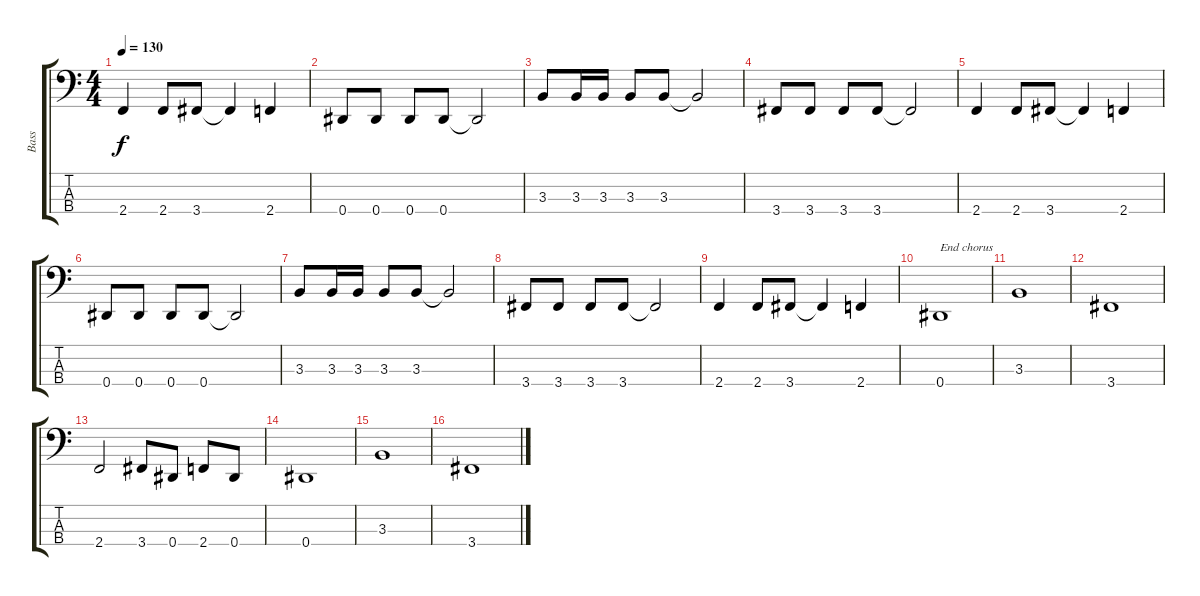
\track ("Bass" "Bass") {instrument electricbassfinger}
\staff {score tabs}
\tuning (Gb2 Db2 Ab1 Eb1) {hide}
\ts (4 4)
\tempo 130
\clef f4
\ks c
2.4.4{dy f} 2.4.8 3.4.8 3.4{t}.4 2.4.4 |
0.4.8 0.4.8 0.4.8 0.4.8 0.4{t}.2 |
3.3.8 3.3.16 3.3.16 3.3.8 3.3.8 3.3{t}.2 |
3.4.8 3.4.8 3.4.8 3.4.8 3.4{t}.2 |
2.4.4 2.4.8 3.4.8 3.4{t}.4 2.4.4 |
0.4.8 0.4.8 0.4.8 0.4.8 0.4{t}.2 |
3.3.8 3.3.16 3.3.16 3.3.8 3.3.8 3.3{t}.2 |
3.4.8 3.4.8 3.4.8 3.4.8 3.4{t}.2 |
2.4.4 2.4.8 3.4.8 3.4{t}.4 2.4.4 |
0.4.1{txt "End chorus"} |
3.3.1 |
3.4.1 |
2.4.2 3.4.8 0.4.8 2.4.8 0.4.8 |
0.4.1 |
3.3.1 |
3.4.1
